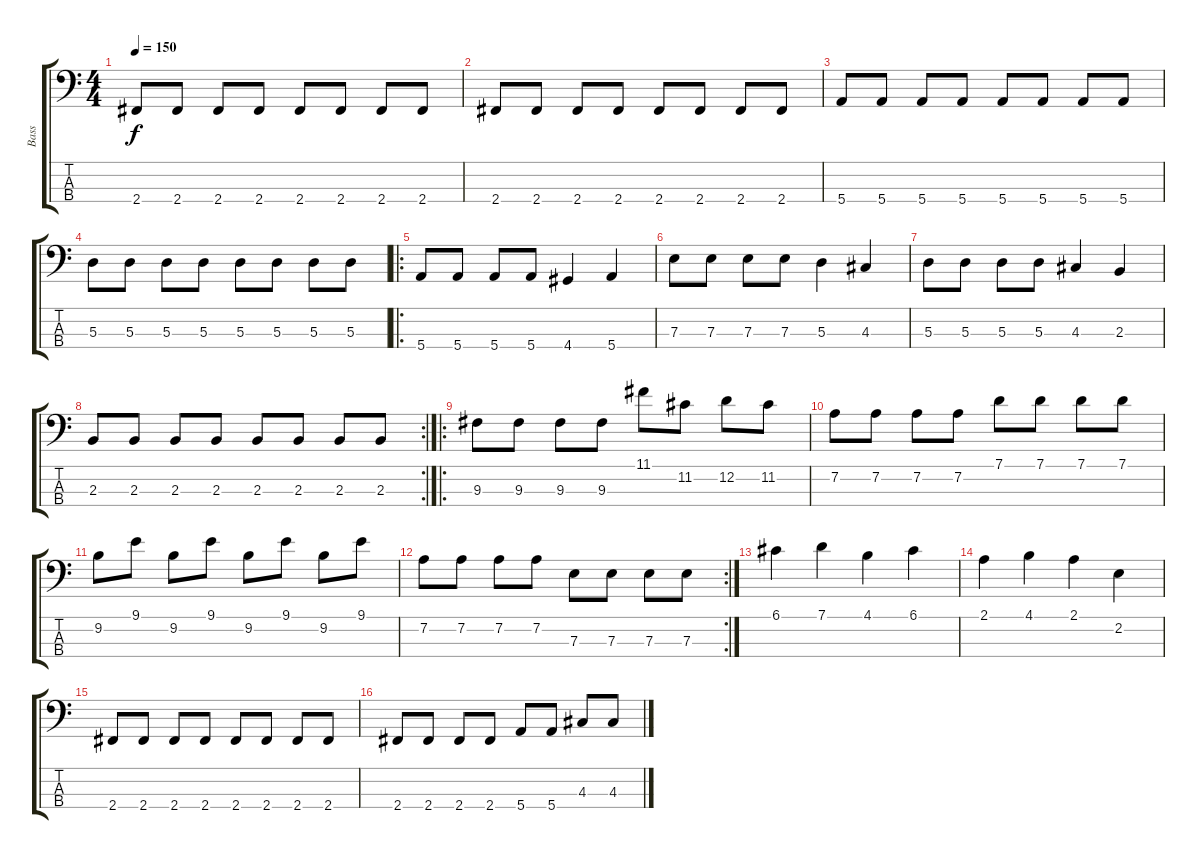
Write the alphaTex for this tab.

\track ("Bass" "Bass") {instrument electricbassfinger}
\staff {score tabs}
\tuning (G2 D2 A1 E1) {hide}
\ts (4 4)
\tempo 150
\clef f4
\ks c
2.4.8{dy f} 2.4.8 2.4.8 2.4.8 2.4.8 2.4.8 2.4.8 2.4.8 |
2.4.8 2.4.8 2.4.8 2.4.8 2.4.8 2.4.8 2.4.8 2.4.8 |
5.4.8 5.4.8 5.4.8 5.4.8 5.4.8 5.4.8 5.4.8 5.4.8 |
5.3.8 5.3.8 5.3.8 5.3.8 5.3.8 5.3.8 5.3.8 5.3.8 |
\ro
5.4.8 5.4.8 5.4.8 5.4.8 4.4.4 5.4.4 |
7.3.8 7.3.8 7.3.8 7.3.8 5.3.4 4.3.4 |
5.3.8 5.3.8 5.3.8 5.3.8 4.3.4 2.3.4 |
\rc 2
2.3.8 2.3.8 2.3.8 2.3.8 2.3.8 2.3.8 2.3.8 2.3.8 |
\ro
9.3.8 9.3.8 9.3.8 9.3.8 11.1.8 11.2.8 12.2.8 11.2.8 |
7.2.8 7.2.8 7.2.8 7.2.8 7.1.8 7.1.8 7.1.8 7.1.8 |
9.2.8 9.1.8 9.2.8 9.1.8 9.2.8 9.1.8 9.2.8 9.1.8 |
\rc 2
7.2.8 7.2.8 7.2.8 7.2.8 7.3.8 7.3.8 7.3.8 7.3.8 |
6.1.4 7.1.4 4.1.4 6.1.4 |
2.1.4 4.1.4 2.1.4 2.2.4 |
2.4.8 2.4.8 2.4.8 2.4.8 2.4.8 2.4.8 2.4.8 2.4.8 |
2.4.8 2.4.8 2.4.8 2.4.8 5.4.8 5.4.8 4.3.8 4.3.8
